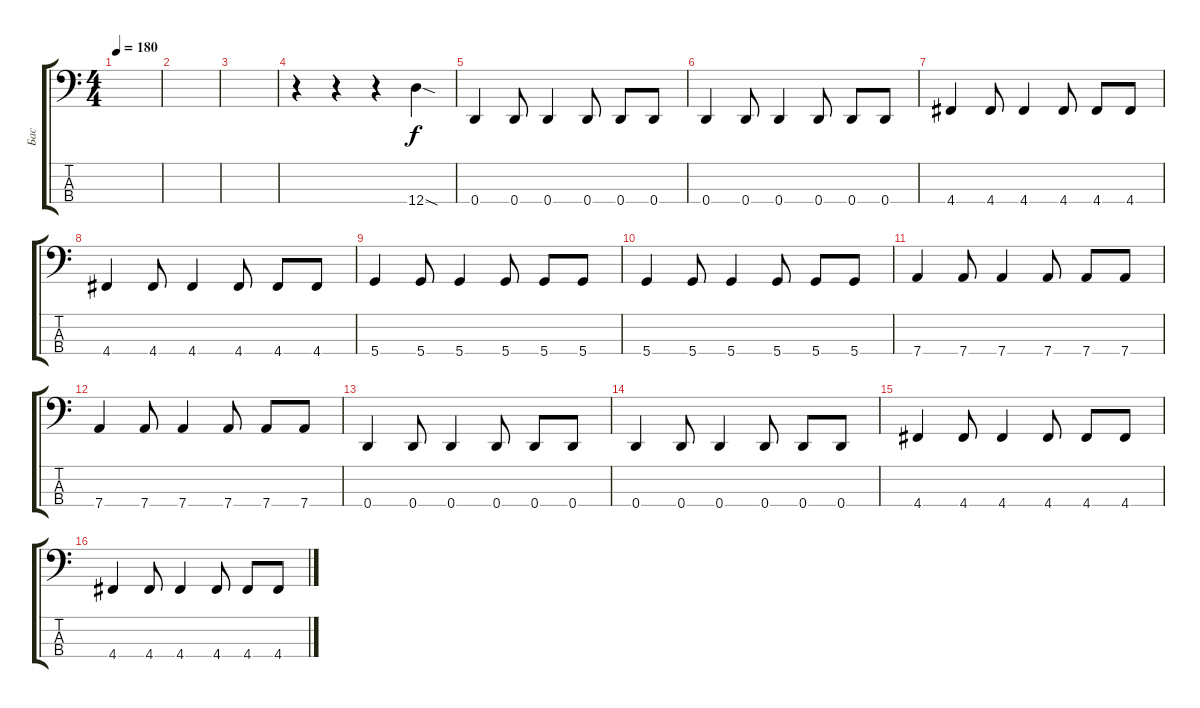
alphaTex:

\track ("Бас" "Бас") {instrument slapbass2}
\staff {score tabs}
\tuning (G2 D2 A1 D1) {hide}
\ts (4 4)
\tempo 180
\clef f4
\ks c
|
|
|
r.4 r.4 r.4 12.4{sod}.4 |
0.4.4 0.4.8 0.4.4 0.4.8 0.4.8 0.4.8 |
0.4.4 0.4.8 0.4.4 0.4.8 0.4.8 0.4.8 |
4.4.4 4.4.8 4.4.4 4.4.8 4.4.8 4.4.8 |
4.4.4 4.4.8 4.4.4 4.4.8 4.4.8 4.4.8 |
5.4.4 5.4.8 5.4.4 5.4.8 5.4.8 5.4.8 |
5.4.4 5.4.8 5.4.4 5.4.8 5.4.8 5.4.8 |
7.4.4 7.4.8 7.4.4 7.4.8 7.4.8 7.4.8 |
7.4.4 7.4.8 7.4.4 7.4.8 7.4.8 7.4.8 |
0.4.4 0.4.8 0.4.4 0.4.8 0.4.8 0.4.8 |
0.4.4 0.4.8 0.4.4 0.4.8 0.4.8 0.4.8 |
4.4.4 4.4.8 4.4.4 4.4.8 4.4.8 4.4.8 |
4.4.4 4.4.8 4.4.4 4.4.8 4.4.8 4.4.8
